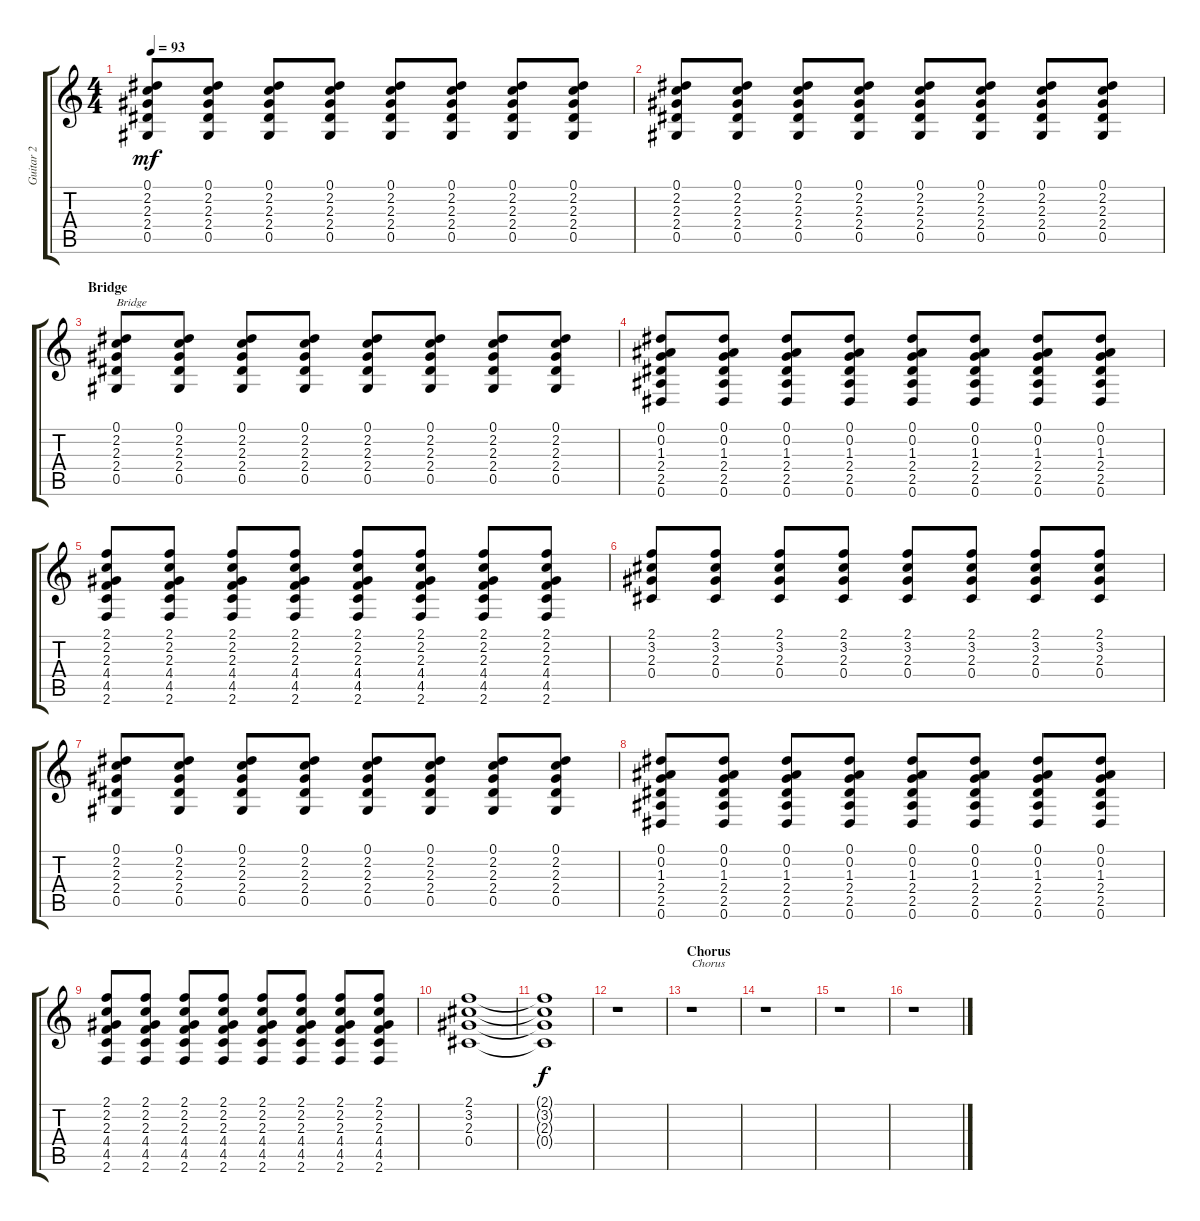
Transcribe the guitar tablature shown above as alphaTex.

\track ("Guitar 2" "Guitar 2") {instrument electricguitarclean}
\staff {score tabs}
\tuning (Eb4 Bb3 Gb3 Db3 Ab2 Eb2) {hide}
\ts (4 4)
\tempo 93
\clef g2
\ks c
(0.1 2.2 2.3 2.4 0.5).8{dy mf} (0.1 2.2 2.3 2.4 0.5).8 (0.1 2.2 2.3 2.4 0.5).8 (0.1 2.2 2.3 2.4 0.5).8 (0.1 2.2 2.3 2.4 0.5).8 (0.1 2.2 2.3 2.4 0.5).8 (0.1 2.2 2.3 2.4 0.5).8 (0.1 2.2 2.3 2.4 0.5).8 |
(0.1 2.2 2.3 2.4 0.5).8 (0.1 2.2 2.3 2.4 0.5).8 (0.1 2.2 2.3 2.4 0.5).8 (0.1 2.2 2.3 2.4 0.5).8 (0.1 2.2 2.3 2.4 0.5).8 (0.1 2.2 2.3 2.4 0.5).8 (0.1 2.2 2.3 2.4 0.5).8 (0.1 2.2 2.3 2.4 0.5).8 |
\section ("" "Bridge")
(0.1 2.2 2.3 2.4 0.5).8{txt "Bridge"} (0.1 2.2 2.3 2.4 0.5).8 (0.1 2.2 2.3 2.4 0.5).8 (0.1 2.2 2.3 2.4 0.5).8 (0.1 2.2 2.3 2.4 0.5).8 (0.1 2.2 2.3 2.4 0.5).8 (0.1 2.2 2.3 2.4 0.5).8 (0.1 2.2 2.3 2.4 0.5).8 |
(0.1 0.2 1.3 2.4 2.5 0.6).8 (0.1 0.2 1.3 2.4 2.5 0.6).8 (0.1 0.2 1.3 2.4 2.5 0.6).8 (0.1 0.2 1.3 2.4 2.5 0.6).8 (0.1 0.2 1.3 2.4 2.5 0.6).8 (0.1 0.2 1.3 2.4 2.5 0.6).8 (0.1 0.2 1.3 2.4 2.5 0.6).8 (0.1 0.2 1.3 2.4 2.5 0.6).8 |
(2.1 2.2 2.3 4.4 4.5 2.6).8 (2.1 2.2 2.3 4.4 4.5 2.6).8 (2.1 2.2 2.3 4.4 4.5 2.6).8 (2.1 2.2 2.3 4.4 4.5 2.6).8 (2.1 2.2 2.3 4.4 4.5 2.6).8 (2.1 2.2 2.3 4.4 4.5 2.6).8 (2.1 2.2 2.3 4.4 4.5 2.6).8 (2.1 2.2 2.3 4.4 4.5 2.6).8 |
(2.1 3.2 2.3 0.4).8 (2.1 3.2 2.3 0.4).8 (2.1 3.2 2.3 0.4).8 (2.1 3.2 2.3 0.4).8 (2.1 3.2 2.3 0.4).8 (2.1 3.2 2.3 0.4).8 (2.1 3.2 2.3 0.4).8 (2.1 3.2 2.3 0.4).8 |
(0.1 2.2 2.3 2.4 0.5).8 (0.1 2.2 2.3 2.4 0.5).8 (0.1 2.2 2.3 2.4 0.5).8 (0.1 2.2 2.3 2.4 0.5).8 (0.1 2.2 2.3 2.4 0.5).8 (0.1 2.2 2.3 2.4 0.5).8 (0.1 2.2 2.3 2.4 0.5).8 (0.1 2.2 2.3 2.4 0.5).8 |
(0.1 0.2 1.3 2.4 2.5 0.6).8 (0.1 0.2 1.3 2.4 2.5 0.6).8 (0.1 0.2 1.3 2.4 2.5 0.6).8 (0.1 0.2 1.3 2.4 2.5 0.6).8 (0.1 0.2 1.3 2.4 2.5 0.6).8 (0.1 0.2 1.3 2.4 2.5 0.6).8 (0.1 0.2 1.3 2.4 2.5 0.6).8 (0.1 0.2 1.3 2.4 2.5 0.6).8 |
(2.1 2.2 2.3 4.4 4.5 2.6).8 (2.1 2.2 2.3 4.4 4.5 2.6).8 (2.1 2.2 2.3 4.4 4.5 2.6).8 (2.1 2.2 2.3 4.4 4.5 2.6).8 (2.1 2.2 2.3 4.4 4.5 2.6).8 (2.1 2.2 2.3 4.4 4.5 2.6).8 (2.1 2.2 2.3 4.4 4.5 2.6).8 (2.1 2.2 2.3 4.4 4.5 2.6).8 |
(2.1 3.2 2.3 0.4).1 |
(2.1{t} 3.2{t} 2.3{t} 0.4{t}).1{dy f} |
r.1 |
\section ("" "Chorus")
r.1{txt "Chorus"} |
r.1 |
r.1 |
r.1
